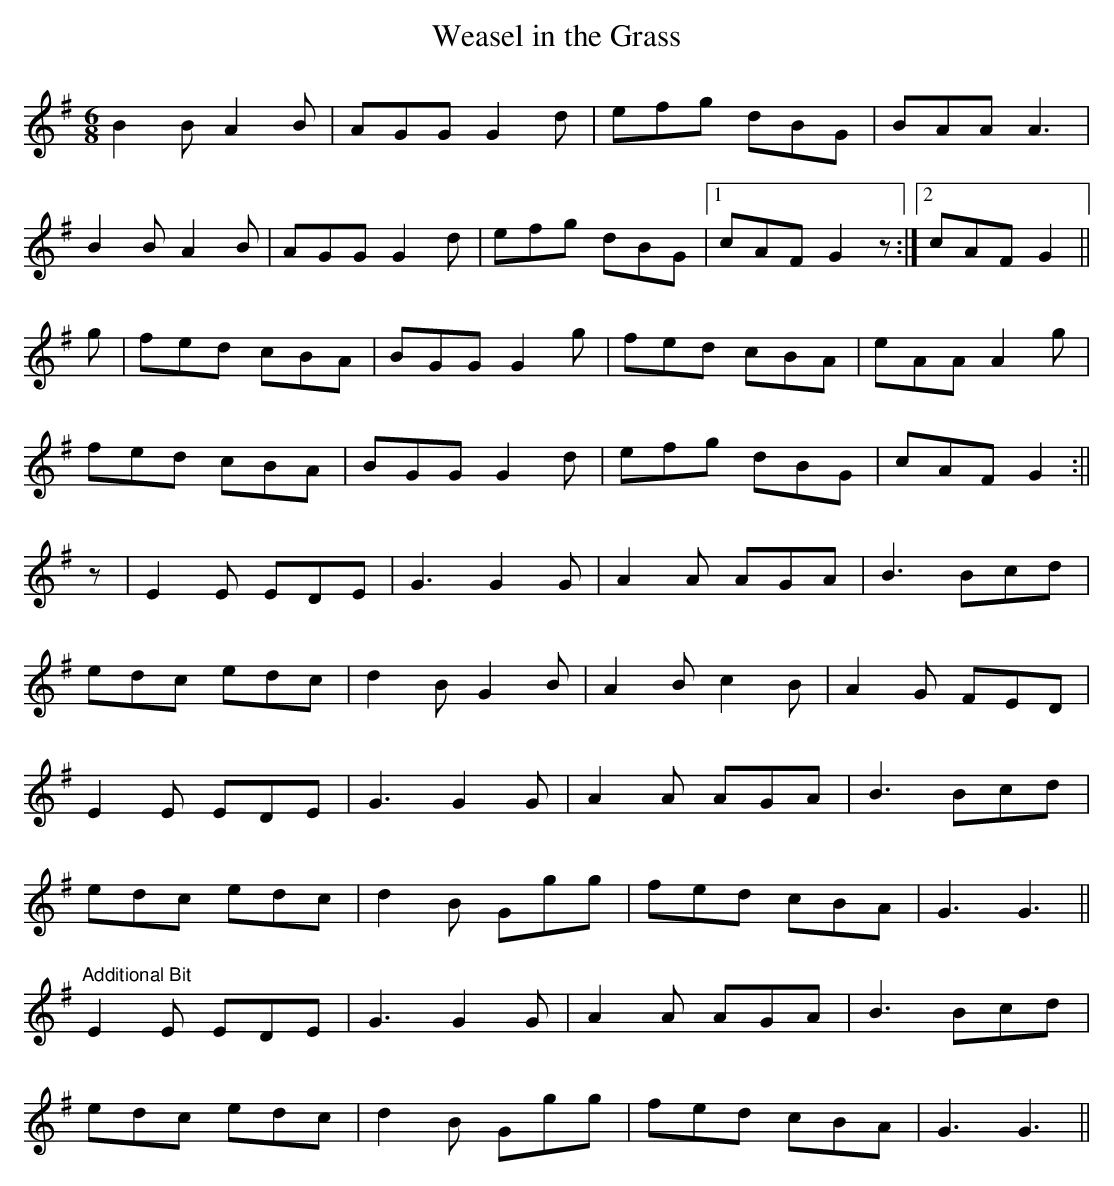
X:1
T:Weasel in the Grass
M:6/8
K:G
B2 B A2 B|AGG G2 d|efg dBG|BAA A3|
B2 B A2 B|AGG G2 d|efg dBG|1 cAF G2 z:|2 cAF G2||
g|fed cBA|BGG G2 g|fed cBA|eAA A2 g|
fed cBA|BGG G2 d|efg dBG|cAF G2:||
z|E2 E EDE|G3 G2 G|A2 A AGA|B3 Bcd|
edc edc|d2 B G2 B|A2 B c2 B|A2 G FED|
E2 E EDE|G3 G2 G|A2 A AGA|B3 Bcd|
edc edc|d2 B Ggg|fed cBA|G3 G3||
"Additional Bit"
E2 E EDE|G3 G2 G|A2 A AGA|B3 Bcd|
edc edc|d2 B Ggg|fed cBA|G3 G3||
